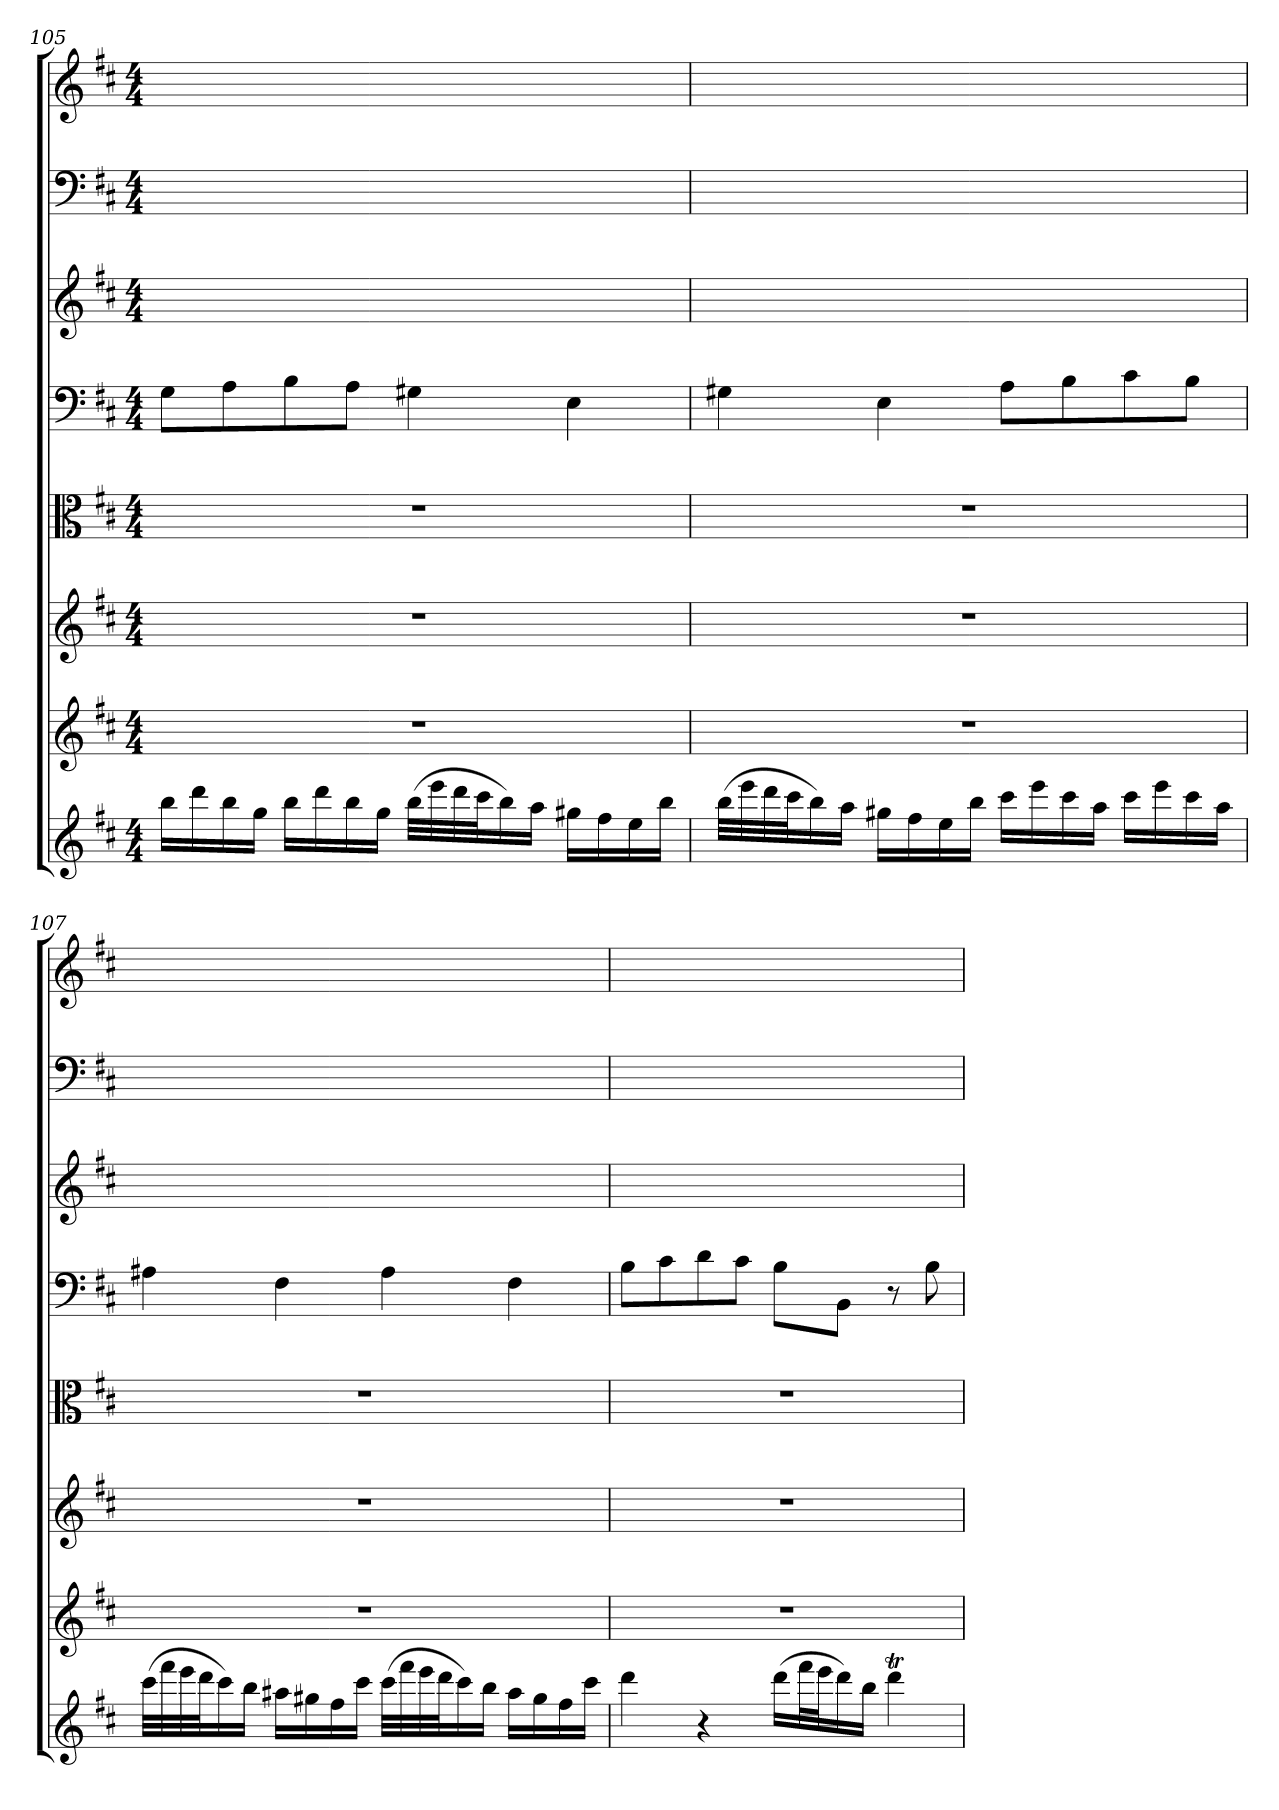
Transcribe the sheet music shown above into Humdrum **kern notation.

**kern	**kern	**kern	**kern	**kern	**kern	**kern	**kern
*part8	*part7	*part6	*part5	*part4	*part3	*part2	*part1
*staff8	*staff7	*staff6	*staff5	*staff4	*staff3	*staff2	*staff1
*clefG2	*clefG2	*clefG2	*clefC3	*clefF4	*clefG2	*clefF4	*clefG2
*k[f#c#]	*k[f#c#]	*k[f#c#]	*k[f#c#]	*k[f#c#]	*k[f#c#]	*k[f#c#]	*k[f#c#]
*D:	*D:	*D:	*D:	*D:	*D:	*D:	*D:
*M4/4	*M4/4	*M4/4	*M4/4	*M4/4	*M4/4	*M4/4	*M4/4
=105	=105	=105	=105	=105	=105	=105	=105
16bb\LL	1r	1r	1r	8G\L	1ryy	1ryy	1ryy
16ddd\	.	.	.	.	.	.	.
16bb\	.	.	.	8A\	.	.	.
16gg\JJ	.	.	.	.	.	.	.
16bb\LL	.	.	.	8B\	.	.	.
16ddd\	.	.	.	.	.	.	.
16bb\	.	.	.	8A\J	.	.	.
16gg\JJ	.	.	.	.	.	.	.
(32bb\LLL	.	.	.	4G#X\	.	.	.
32eee\	.	.	.	.	.	.	.
32ddd\	.	.	.	.	.	.	.
32ccc#\J	.	.	.	.	.	.	.
16bb\)	.	.	.	.	.	.	.
16aa\JJ	.	.	.	.	.	.	.
16gg#X\LL	.	.	.	4E\	.	.	.
16ff#\	.	.	.	.	.	.	.
16ee\	.	.	.	.	.	.	.
16bb\JJ	.	.	.	.	.	.	.
=106	=106	=106	=106	=106	=106	=106	=106
(32bb\LLL	1r	1r	1r	4G#X\	1ryy	1ryy	1ryy
32eee\	.	.	.	.	.	.	.
32ddd\	.	.	.	.	.	.	.
32ccc#\J	.	.	.	.	.	.	.
16bb\)	.	.	.	.	.	.	.
16aa\JJ	.	.	.	.	.	.	.
16gg#X\LL	.	.	.	4E\	.	.	.
16ff#\	.	.	.	.	.	.	.
16ee\	.	.	.	.	.	.	.
16bb\JJ	.	.	.	.	.	.	.
16ccc#\LL	.	.	.	8A\L	.	.	.
16eee\	.	.	.	.	.	.	.
16ccc#\	.	.	.	8B\	.	.	.
16aa\JJ	.	.	.	.	.	.	.
16ccc#\LL	.	.	.	8c#\	.	.	.
16eee\	.	.	.	.	.	.	.
16ccc#\	.	.	.	8B\J	.	.	.
16aa\JJ	.	.	.	.	.	.	.
=107	=107	=107	=107	=107	=107	=107	=107
(32ccc#\LLL	1r	1r	1r	4A#X\	1ryy	1ryy	1ryy
32fff#\	.	.	.	.	.	.	.
32eee\	.	.	.	.	.	.	.
32ddd\J	.	.	.	.	.	.	.
16ccc#\)	.	.	.	.	.	.	.
16bb\JJ	.	.	.	.	.	.	.
16aa#X\LL	.	.	.	4F#\	.	.	.
16gg#X\	.	.	.	.	.	.	.
16ff#\	.	.	.	.	.	.	.
16ccc#\JJ	.	.	.	.	.	.	.
(32ccc#\LLL	.	.	.	4A#\	.	.	.
32fff#\	.	.	.	.	.	.	.
32eee\	.	.	.	.	.	.	.
32ddd\J	.	.	.	.	.	.	.
16ccc#\)	.	.	.	.	.	.	.
16bb\JJ	.	.	.	.	.	.	.
16aa#\LL	.	.	.	4F#\	.	.	.
16gg#\	.	.	.	.	.	.	.
16ff#\	.	.	.	.	.	.	.
16ccc#\JJ	.	.	.	.	.	.	.
=108	=108	=108	=108	=108	=108	=108	=108
4ddd\	1r	1r	1r	8B\L	1ryy	1ryy	1ryy
.	.	.	.	8c#\	.	.	.
4r	.	.	.	8d\	.	.	.
.	.	.	.	8c#\J	.	.	.
(16ddd\LL	.	.	.	8B\L	.	.	.
32fff#\L	.	.	.	.	.	.	.
32eee\J	.	.	.	.	.	.	.
16ddd\)	.	.	.	8BB\J	.	.	.
16bb\JJ	.	.	.	.	.	.	.
4dddT\	.	.	.	8r	.	.	.
.	.	.	.	8B\	.	.	.
=	=	=	=	=	=	=	=
*-	*-	*-	*-	*-	*-	*-	*-
